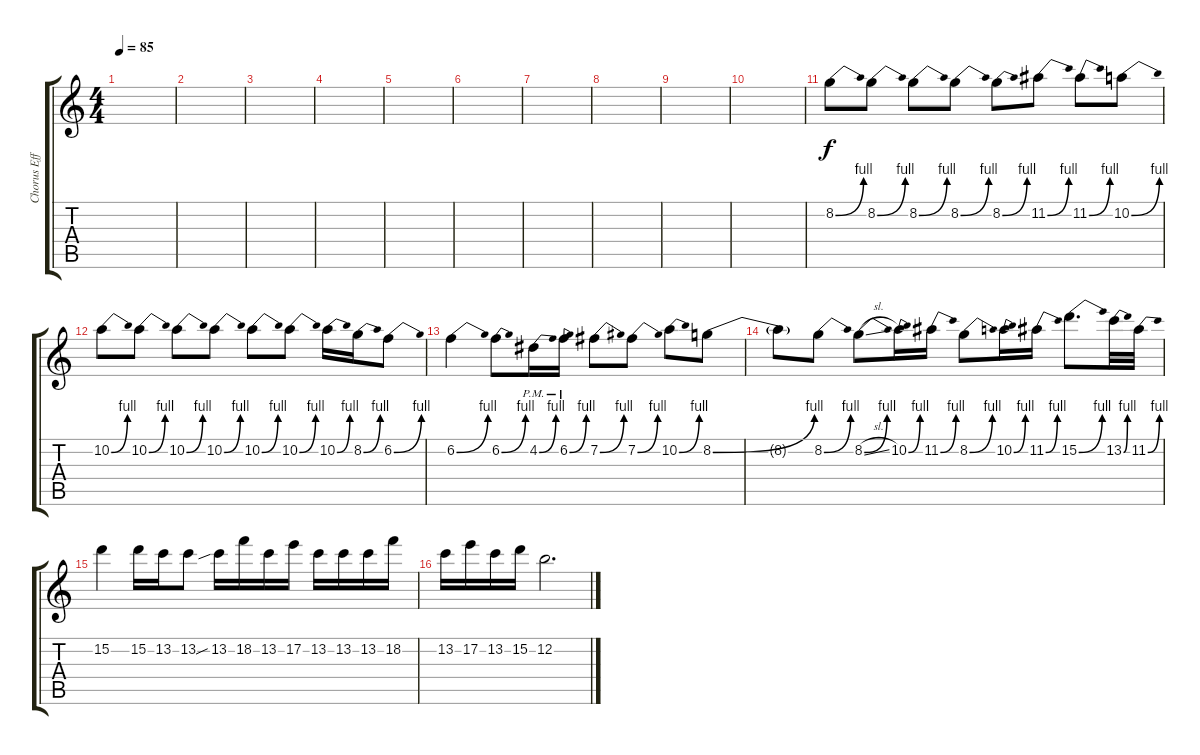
\track ("Chorus Effect (Ray's Solo)" "Chorus Eff") {instrument electricguitarjazz}
\staff {score tabs}
\tuning (E4 B3 G3 D3 A2 E2) {hide}
\ts (4 4)
\tempo 85
\clef g2
\ks c
|
|
|
|
|
|
|
|
|
|
8.2{be (bend 0 0 60 4)}.8{balance 8 instrument distortionguitar} 8.2{be (bend 0 0 60 4)}.8 8.2{be (bend 0 0 60 4)}.8 8.2{be (bend 0 0 60 4)}.8 8.2{be (bend 0 0 60 4)}.8 11.2{be (bend 0 0 60 4)}.8 11.2{be (bend 0 0 60 4)}.8 10.2{be (bend 0 0 60 4)}.8 |
10.2{be (bend 0 0 60 4)}.8 10.2{be (bend 0 0 60 4)}.8 10.2{be (bend 0 0 60 4)}.8 10.2{be (bend 0 0 60 4)}.8 10.2{be (bend 0 0 60 4)}.8 10.2{be (bend 0 0 60 4)}.8 10.2{be (bend 0 0 60 4)}.16 8.2{be (bend 0 0 60 4)}.16 6.2{be (bend 0 0 60 4)}.8 |
6.2{be (bend 0 0 60 4)}.4 6.2{be (bend 0 0 60 4)}.8 4.2{be (bend 0 0 60 4) pm}.16 6.2{be (bend 0 0 60 4) pm}.16 7.2{be (bend 0 0 60 4)}.8 7.2{be (bend 0 0 60 4)}.8 10.2{be (bend 0 0 60 4)}.8 8.2{be (bend 0 0 60 4)}.8 |
8.2{t}.8 8.2{be (bend 0 0 60 4)}.8 8.2{be (bend 0 0 60 4) sl}.8 10.2{be (bend 0 0 60 4)}.16 11.2{be (bend 0 0 60 4)}.16 8.2{be (bend 0 0 60 4)}.8 10.2{be (bend 0 0 60 4)}.16 11.2{be (bend 0 0 60 4)}.16 15.2{be (bend 0 0 60 4)}.8{d} 13.2{be (bend 0 0 60 4)}.32 11.2{be (bend 0 0 60 4)}.32 |
15.2.4 15.2.16 13.2.16 13.2.8 13.2{sib}.16 18.2.16 13.2.16 17.2.16 13.2.16 13.2.16 13.2.16 18.2.16 |
13.2.16 17.2.16 13.2.16 15.2.16 12.2.2{d}
